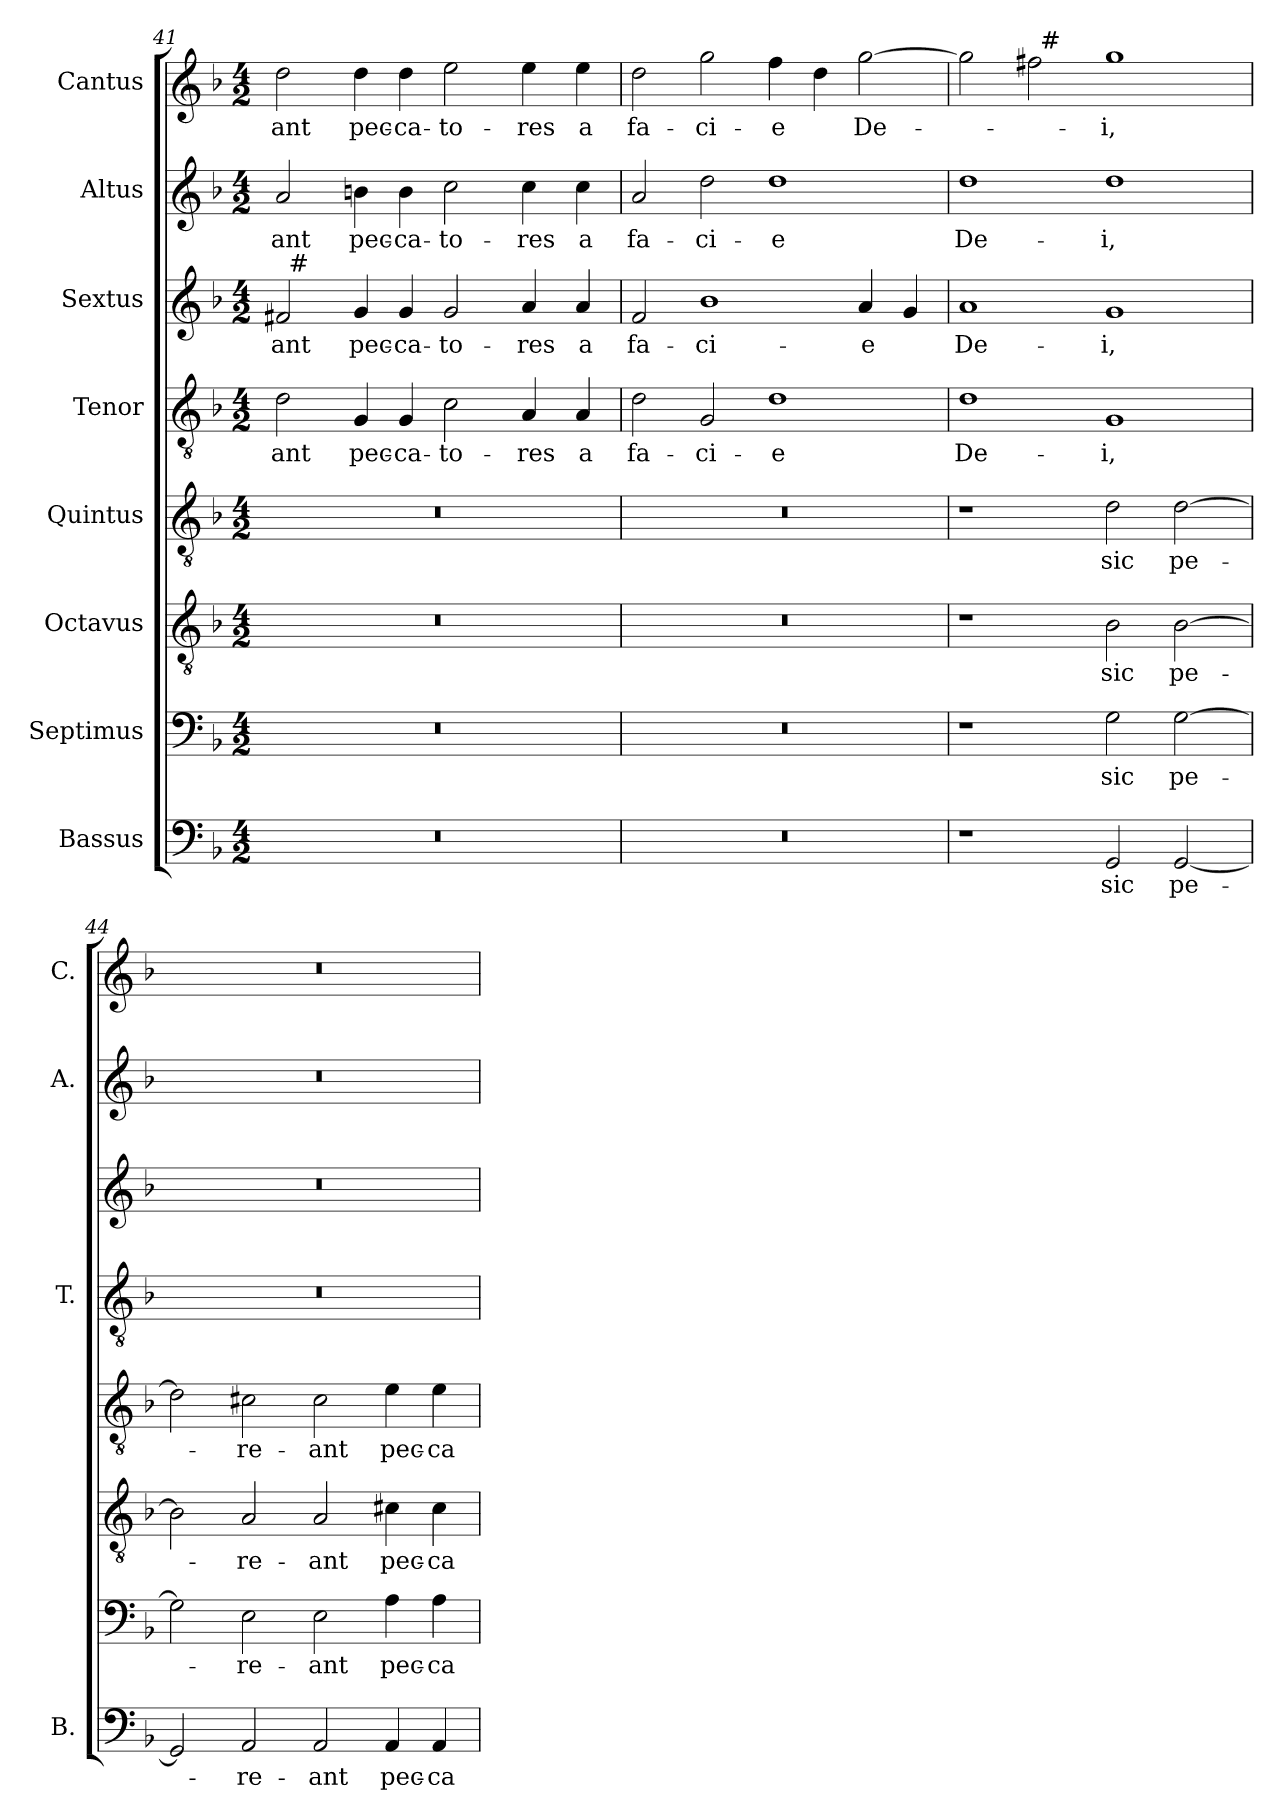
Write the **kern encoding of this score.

**kern	**text	**kern	**text	**kern	**text	**kern	**text	**kern	**text	**kern	**text	**kern	**text	**kern	**text
*part8	*part8	*part7	*part7	*part6	*part6	*part5	*part5	*part4	*part4	*part3	*part3	*part2	*part2	*part1	*part1
*staff8	*staff8	*staff7	*staff7	*staff6	*staff6	*staff5	*staff5	*staff4	*staff4	*staff3	*staff3	*staff2	*staff2	*staff1	*staff1
*I"Bassus	*	*I"Septimus	*	*I"Octavus	*	*I"Quintus	*	*I"Tenor	*	*I"Sextus	*	*I"Altus	*	*I"Cantus	*
*I'B.	*	*	*	*	*	*	*	*I'T.	*	*	*	*I'A.	*	*I'C.	*
*clefF4	*	*clefF4	*	*clefGv2	*	*clefGv2	*	*clefGv2	*	*clefG2	*	*clefG2	*	*clefG2	*
*	*	*	*	*ITrd7c12	*	*ITrd7c12	*	*ITrd7c12	*	*	*	*	*	*	*
*k[b-]	*	*k[b-]	*	*k[b-]	*	*k[b-]	*	*k[b-]	*	*k[b-]	*	*k[b-]	*	*k[b-]	*
*d:	*	*d:	*	*d:	*	*d:	*	*d:	*	*d:	*	*d:	*	*d:	*
*M4/2	*	*M4/2	*	*M4/2	*	*M4/2	*	*M4/2	*	*M4/2	*	*M4/2	*	*M4/2	*
=41	=41	=41	=41	=41	=41	=41	=41	=41	=41	=41	=41	=41	=41	=41	=41
!LO:N:vis=1	!	!LO:N:vis=1	!	!LO:N:vis=1	!	!LO:N:vis=1	!	!	!LO:LY:b	!	!LO:LY:b	!	!LO:LY:b	!	!LO:LY:b
*	*	*	*	*	*	*	*	*	*	*^	*	*	*	*	*
0r	.	0r	.	0r	.	0r	.	2D\	-ant	2f#/	32ryy	-ant	2a/	-ant	2dd\	-ant
!	!	!	!	!	!	!	!	!	!	!	!LO:TX:a:t=#	!	!	!	!	!
.	.	.	.	.	.	.	.	.	.	.	1ryy	.	.	.	.	.
!	!	!	!	!	!	!	!	!	!LO:LY:b	!	!	!LO:LY:b	!	!LO:LY:b	!	!LO:LY:b
.	.	.	.	.	.	.	.	4GG/	pec-	4g/	.	pec-	4bn\	pec-	4dd\	pec-
!	!	!	!	!	!	!	!	!	!LO:LY:b	!	!	!LO:LY:b	!	!LO:LY:b	!	!LO:LY:b
.	.	.	.	.	.	.	.	4GG/	-ca-	4g/	.	-ca-	4b\	-ca-	4dd\	-ca-
!	!	!	!	!	!	!	!	!	!LO:LY:b	!	!	!LO:LY:b	!	!LO:LY:b	!	!LO:LY:b
.	.	.	.	.	.	.	.	2C\	-to-	2g/	.	-to-	2cc\	-to-	2ee\	-to-
.	.	.	.	.	.	.	.	.	.	.	2ryy	.	.	.	.	.
!	!	!	!	!	!	!	!	!	!LO:LY:b	!	!	!LO:LY:b	!	!LO:LY:b	!	!LO:LY:b
.	.	.	.	.	.	.	.	4AA/	-res	4a/	.	-res	4cc\	-res	4ee\	-res
.	.	.	.	.	.	.	.	.	.	.	4...ryy	.	.	.	.	.
!	!	!	!	!	!	!	!	!	!LO:LY:b	!	!	!LO:LY:b	!	!LO:LY:b	!	!LO:LY:b
.	.	.	.	.	.	.	.	4AA/	a	4a/	.	a	4cc\	a	4ee\	a
=42	=42	=42	=42	=42	=42	=42	=42	=42	=42	=42	=42	=42	=42	=42	=42	=42
!LO:N:vis=1	!	!LO:N:vis=1	!	!LO:N:vis=1	!	!LO:N:vis=1	!	!	!LO:LY:b	!	!	!LO:LY:b	!	!LO:LY:b	!	!LO:LY:b
*	*	*	*	*	*	*	*	*	*	*v	*v	*	*	*	*	*
0r	.	0r	.	0r	.	0r	.	2D\	fa-	2f/	fa-	2a/	fa-	2dd\	fa-
!	!	!	!	!	!	!	!	!	!LO:LY:b	!	!LO:LY:b	!	!LO:LY:b	!	!LO:LY:b
.	.	.	.	.	.	.	.	2GG/	-ci-	1b-	-ci-	2dd\	-ci-	2gg\	-ci-
!	!	!	!	!	!	!	!	!	!LO:LY:b	!	!	!	!LO:LY:b	!	!LO:LY:b
.	.	.	.	.	.	.	.	1D	-e	.	.	1dd	-e	4ff\	-e
.	.	.	.	.	.	.	.	.	.	.	.	.	.	4dd\	.
!	!	!	!	!	!	!	!	!	!	!	!LO:LY:b	!	!	!	!LO:LY:b
.	.	.	.	.	.	.	.	.	.	4a/	-e	.	.	[>2gg\	De-
.	.	.	.	.	.	.	.	.	.	4g/	.	.	.	.	.
=43	=43	=43	=43	=43	=43	=43	=43	=43	=43	=43	=43	=43	=43	=43	=43
!	!	!	!	!	!	!	!	!	!LO:LY:b	!	!LO:LY:b	!	!LO:LY:b	!	!
*	*	*	*	*	*	*	*	*	*	*	*	*	*	*^	*
1r	.	1r	.	1r	.	1r	.	1D	De-	1a	De-	1dd	De-	2gg\]	2ryy	.
.	.	.	.	.	.	.	.	.	.	.	.	.	.	2ff#\	32ryy	.
!	!	!	!	!	!	!	!	!	!	!	!	!	!	!	!LO:TX:a:t=#	!
.	.	.	.	.	.	.	.	.	.	.	.	.	.	.	1ryy	.
!	!LO:LY:b	!	!LO:LY:b	!	!LO:LY:b	!	!LO:LY:b	!	!LO:LY:b	!	!LO:LY:b	!	!LO:LY:b	!	!	!LO:LY:b
2GG/	sic	2G\	sic	2BB-\	sic	2D\	sic	1GG	-i,	1g	-i,	1dd	-i,	1gg	.	-i,
!	!LO:LY:b	!	!LO:LY:b	!	!LO:LY:b	!	!LO:LY:b	!	!	!	!	!	!	!	!	!
[<2GG/	pe-	[>2G\	pe-	[>2BB-\	pe-	[>2D\	pe-	.	.	.	.	.	.	.	.	.
.	.	.	.	.	.	.	.	.	.	.	.	.	.	.	4...ryy	.
=44	=44	=44	=44	=44	=44	=44	=44	=44	=44	=44	=44	=44	=44	=44	=44	=44
!	!	!	!	!	!	!	!	!LO:N:vis=1	!	!LO:N:vis=1	!	!LO:N:vis=1	!	!LO:N:vis=1	!	!
*	*	*	*	*	*	*	*	*	*	*	*	*	*	*v	*v	*
2GG/]	.	2G\]	.	2BB-\]	.	2D\]	.	0r	.	0r	.	0r	.	0r	.
!	!LO:LY:b	!	!LO:LY:b	!	!LO:LY:b	!	!LO:LY:b	!	!	!	!	!	!	!	!
2AA/	-re-	2E\	-re-	2AA/	-re-	2C#X\	-re-	.	.	.	.	.	.	.	.
!	!LO:LY:b	!	!LO:LY:b	!	!LO:LY:b	!	!LO:LY:b	!	!	!	!	!	!	!	!
2AA/	-ant	2E\	-ant	2AA/	-ant	2C#\	-ant	.	.	.	.	.	.	.	.
!	!LO:LY:b	!	!LO:LY:b	!	!LO:LY:b	!	!LO:LY:b	!	!	!	!	!	!	!	!
4AA/	pec-	4A\	pec-	4C#X\	pec-	4E\	pec-	.	.	.	.	.	.	.	.
!	!LO:LY:b	!	!LO:LY:b	!	!LO:LY:b	!	!LO:LY:b	!	!	!	!	!	!	!	!
4AA/	-ca-	4A\	-ca-	4C#\	-ca-	4E\	-ca-	.	.	.	.	.	.	.	.
=	=	=	=	=	=	=	=	=	=	=	=	=	=	=	=
*-	*-	*-	*-	*-	*-	*-	*-	*-	*-	*-	*-	*-	*-	*-	*-
